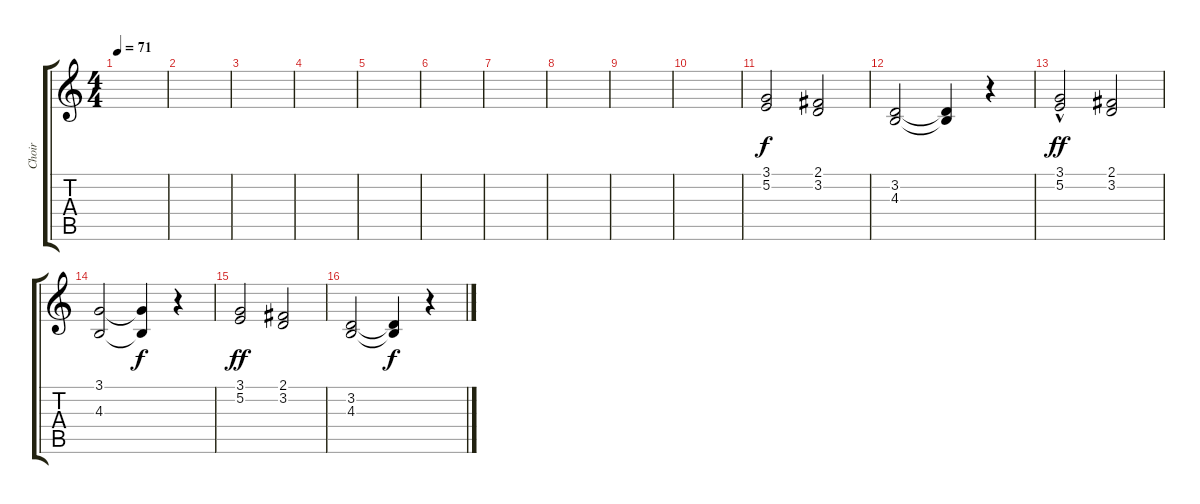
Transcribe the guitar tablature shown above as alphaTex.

\track ("Choir" "Choir") {instrument choiraahs}
\staff {score tabs}
\tuning (E4 B3 G3 D3 A2 E2) {hide}
\ts (4 4)
\tempo 71
\clef g2
\ks c
|
|
|
|
|
|
|
|
|
|
(3.1 5.2).2 (2.1 3.2).2 |
(3.2 4.3).2 (3.2{t} 4.3{t}).4 r.4 |
(3.1 5.2{hac}).2{dy ff} (2.1 3.2).2 |
(3.1 4.3).2 (3.1{t} 4.3{t}).4{dy f} r.4 |
(3.1 5.2).2{dy ff} (2.1 3.2).2 |
(3.2 4.3).2 (3.2{t} 4.3{t}).4{dy f} r.4
